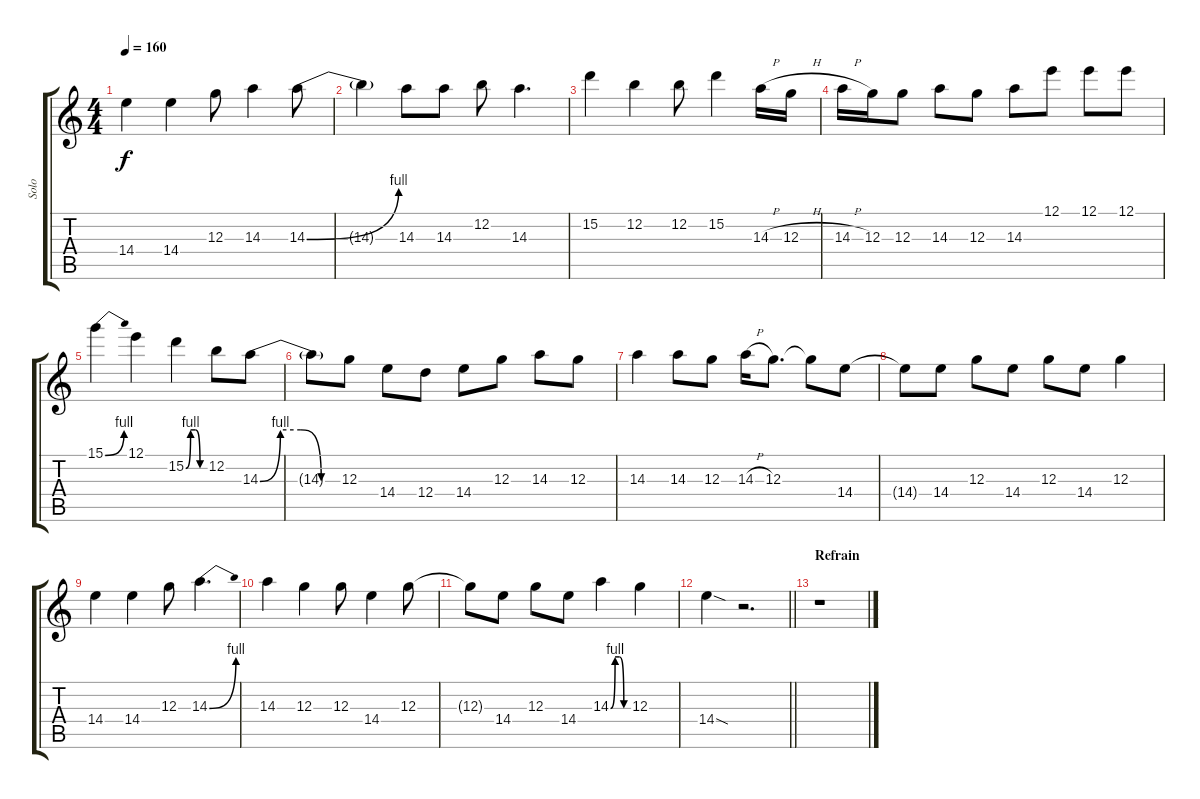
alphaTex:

\track ("Solo" "Solo") {instrument overdrivenguitar}
\staff {score tabs}
\tuning (E4 B3 G3 D3 A2 E2) {hide}
\ts (4 4)
\tempo 160
\clef g2
\ks c
14.4.4{dy f} 14.4.4 12.3.8 14.3.4 14.3{be (bend 0 0 60 4)}.8 |
14.3{t}.4 14.3.8 14.3.8 12.2.8 14.3.4{d} |
15.2.4 12.2.4 12.2.8 15.2.4 14.3{h}.16 12.3{h}.16 |
14.3{h}.16 12.3.16 12.3.8 14.3.8 12.3.8 14.3.8 12.1.8 12.1.8 12.1.8 |
15.1{be (bend 0 0 60 4)}.4 12.1.4 15.2{be (custom 0 0 15 4 30 4 45 0 60 0)}.4 12.2.8 14.3{be (custom 0 0 15 4 30 4 45 0 60 0)}.8 |
14.3{t}.8 12.3.8 14.4.8 12.4.8 14.4.8 12.3.8 14.3.8 12.3.8 |
14.3.4 14.3.8 12.3.8 14.3{h}.16 12.3.8{d} 12.3{t}.8 14.4.8 |
14.4{t}.8 14.4.8 12.3.8 14.4.8 12.3.8 14.4.8 12.3.4 |
14.4.4 14.4.4 12.3.8 14.3{be (bend 0 0 60 4)}.4{d} |
14.3.4 12.3.4 12.3.8 14.4.4 12.3.8 |
12.3{t}.8 14.4.8 12.3.8 14.4.8 14.3{be (custom 0 0 15 4 30 4 45 0 60 0)}.4 12.3.4 |
\barLineRight lightlight
14.4{sod}.4 r.2{d} |
\section ("" "Refrain")
r.1
